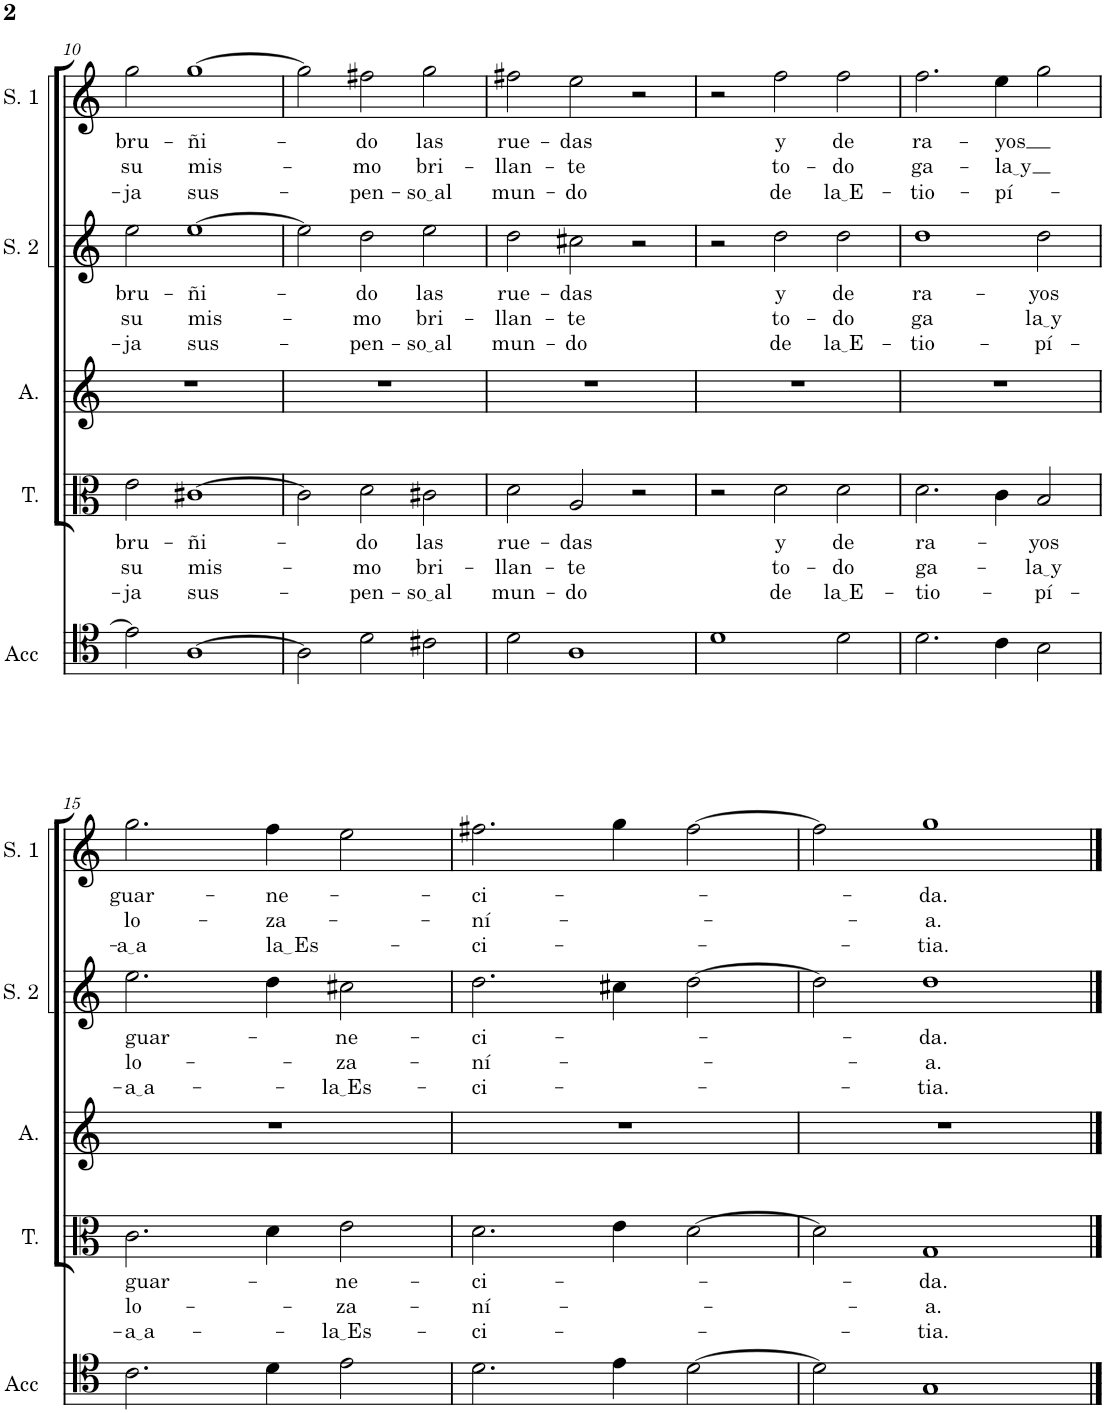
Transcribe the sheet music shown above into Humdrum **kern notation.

**kern	**kern	**text	**text	**text	**kern	**kern	**text	**text	**text	**kern	**text	**text	**text
*part5	*part4	*part4	*part4	*part4	*part3	*part2	*part2	*part2	*part2	*part1	*part1	*part1	*part1
*staff5	*staff4	*staff4	*staff4	*staff4	*staff3	*staff2	*staff2	*staff2	*staff2	*staff1	*staff1	*staff1	*staff1
*I"Acompañamiento	*I"Tenor	*	*	*	*I"Alto	*I"Soprano 2	*	*	*	*I"Soprano 1	*	*	*
*	*I'T.	*	*	*	*I'A.	*I'S. 2	*	*	*	*I'S. 1	*	*	*
!!LO:PB:g=z
*clefC4	*clefC3	*	*	*	*clefG2	*clefG2	*	*	*	*clefG2	*	*	*
*k[]	*k[]	*	*	*	*k[]	*k[]	*	*	*	*k[]	*	*	*
*M3/2	*M3/2	*	*	*	*M3/2	*M3/2	*	*	*	*M3/2	*	*	*
=10	=10	=10	=10	=10	=10	=10	=10	=10	=10	=10	=10	=10	=10
!	!	!LO:LY:b	!LO:LY:b	!LO:LY:b	!	!	!LO:LY:b	!LO:LY:b	!LO:LY:b	!	!LO:LY:b	!LO:LY:b	!LO:LY:b
2e\]	2e\	bru-	su	-ja	1.r	2ee\	bru-	su	-ja	2gg\	bru-	su	-ja
!	!	!LO:LY:b	!LO:LY:b	!LO:LY:b	!	!	!LO:LY:b	!LO:LY:b	!LO:LY:b	!	!LO:LY:b	!LO:LY:b	!LO:LY:b
[1A	[1c#X	-ñi-	mis-	sus-	.	[1ee	-ñi-	mis-	sus-	[1gg	-ñi-	mis-	sus-
=11	=11	=11	=11	=11	=11	=11	=11	=11	=11	=11	=11	=11	=11
2A\]	2c#\]	.	.	.	1.r	2ee\]	.	.	.	2gg\]	.	.	.
!	!	!LO:LY:b	!LO:LY:b	!LO:LY:b	!	!	!LO:LY:b	!LO:LY:b	!LO:LY:b	!	!LO:LY:b	!LO:LY:b	!LO:LY:b
2d\	2d\	-do	-mo	-pen-	.	2dd\	-do	-mo	-pen-	2ff#X\	-do	-mo	-pen-
!	!	!LO:LY:b	!LO:LY:b	!LO:LY:b	!	!	!LO:LY:b	!LO:LY:b	!LO:LY:b	!	!LO:LY:b	!LO:LY:b	!LO:LY:b
2c#X\	2c#X\	las	bri-	so al	.	2ee\	las	bri-	so al	2gg\	las	bri-	so al
=12	=12	=12	=12	=12	=12	=12	=12	=12	=12	=12	=12	=12	=12
!	!	!LO:LY:b	!LO:LY:b	!LO:LY:b	!	!	!LO:LY:b	!LO:LY:b	!LO:LY:b	!	!LO:LY:b	!LO:LY:b	!LO:LY:b
2d\	2d\	rue-	-llan-	mun-	1.r	2dd\	rue-	-llan-	mun-	2ff#X\	rue-	-llan-	mun-
!	!	!LO:LY:b	!LO:LY:b	!LO:LY:b	!	!	!LO:LY:b	!LO:LY:b	!LO:LY:b	!	!LO:LY:b	!LO:LY:b	!LO:LY:b
1A	2A/	-das	-te	-do	.	2cc#X\	-das	-te	-do	2ee\	-das	-te	-do
.	2r	.	.	.	.	2r	.	.	.	2r	.	.	.
=13	=13	=13	=13	=13	=13	=13	=13	=13	=13	=13	=13	=13	=13
1d	2r	.	.	.	1.r	2r	.	.	.	2r	.	.	.
!	!	!LO:LY:b	!LO:LY:b	!LO:LY:b	!	!	!LO:LY:b	!LO:LY:b	!LO:LY:b	!	!LO:LY:b	!LO:LY:b	!LO:LY:b
.	2d\	y	to-	de	.	2dd\	y	to-	de	2ff\	y	to-	de
!	!	!LO:LY:b	!LO:LY:b	!LO:LY:b	!	!	!LO:LY:b	!LO:LY:b	!LO:LY:b	!	!LO:LY:b	!LO:LY:b	!LO:LY:b
2d\	2d\	de	-do	la E	.	2dd\	de	-do	la E	2ff\	de	-do	la E
=14	=14	=14	=14	=14	=14	=14	=14	=14	=14	=14	=14	=14	=14
!	!	!LO:LY:b	!LO:LY:b	!LO:LY:b	!	!	!LO:LY:b	!LO:LY:b	!LO:LY:b	!	!LO:LY:b	!LO:LY:b	!LO:LY:b
2.d\	2.d\	ra-	ga-	-tio-	1.r	1dd	ra-	ga	-tio-	2.ff\	ra-	ga-	-tio-
!	!	!	!	!	!	!	!	!	!	!	!LO:LY:b	!LO:LY:b	!LO:LY:b
4c\	4c\	.	.	.	.	.	.	.	.	4ee\	-yos	la y	-pí-
!	!	!LO:LY:b	!LO:LY:b	!LO:LY:b	!	!	!LO:LY:b	!LO:LY:b	!LO:LY:b	!	!	!	!
2B\	2B/	-yos	la y	-pí-	.	2dd\	-yos	la y	-pí-	2gg\	.	.	.
!!LO:LB:g=z
=15	=15	=15	=15	=15	=15	=15	=15	=15	=15	=15	=15	=15	=15
!	!	!LO:LY:b	!LO:LY:b	!LO:LY:b	!	!	!LO:LY:b	!LO:LY:b	!LO:LY:b	!	!LO:LY:b	!LO:LY:b	!LO:LY:b
2.c\	2.c\	guar-	lo-	a a	1.r	2.ee\	guar-	lo-	a a	2.gg\	guar-	lo-	a a
!	!	!	!	!	!	!	!	!	!	!	!LO:LY:b	!LO:LY:b	!LO:LY:b
4d\	4d\	.	.	.	.	4dd\	.	.	.	4ff\	-ne-	-za-	la Es
!	!	!LO:LY:b	!LO:LY:b	!LO:LY:b	!	!	!LO:LY:b	!LO:LY:b	!LO:LY:b	!	!	!	!
2e\	2e\	-ne-	-za-	la Es	.	2cc#X\	-ne-	-za-	la Es	2ee\	.	.	.
=16	=16	=16	=16	=16	=16	=16	=16	=16	=16	=16	=16	=16	=16
!	!	!LO:LY:b	!LO:LY:b	!LO:LY:b	!	!	!LO:LY:b	!LO:LY:b	!LO:LY:b	!	!LO:LY:b	!LO:LY:b	!LO:LY:b
2.d\	2.d\	-ci-	-ní-	-ci-	1.r	2.dd\	-ci-	-ní-	-ci-	2.ff#X\	-ci-	-ní-	-ci-
4e\	4e\	.	.	.	.	4cc#X\	.	.	.	4gg\	.	.	.
[2d\	[2d\	.	.	.	.	[2dd\	.	.	.	[2ff#\	.	.	.
=17	=17	=17	=17	=17	=17	=17	=17	=17	=17	=17	=17	=17	=17
2d\]	2d\]	.	.	.	1.r	2dd\]	.	.	.	2ff#\]	.	.	.
!	!	!LO:LY:b	!LO:LY:b	!LO:LY:b	!	!	!LO:LY:b	!LO:LY:b	!LO:LY:b	!	!LO:LY:b	!LO:LY:b	!LO:LY:b
1G	1G	-da.	-a.	-tia.	.	1dd	-da.	-a.	-tia.	1gg	-da.	-a.	-tia.
==	==	==	==	==	==	==	==	==	==	==	==	==	==
*-	*-	*-	*-	*-	*-	*-	*-	*-	*-	*-	*-	*-	*-
